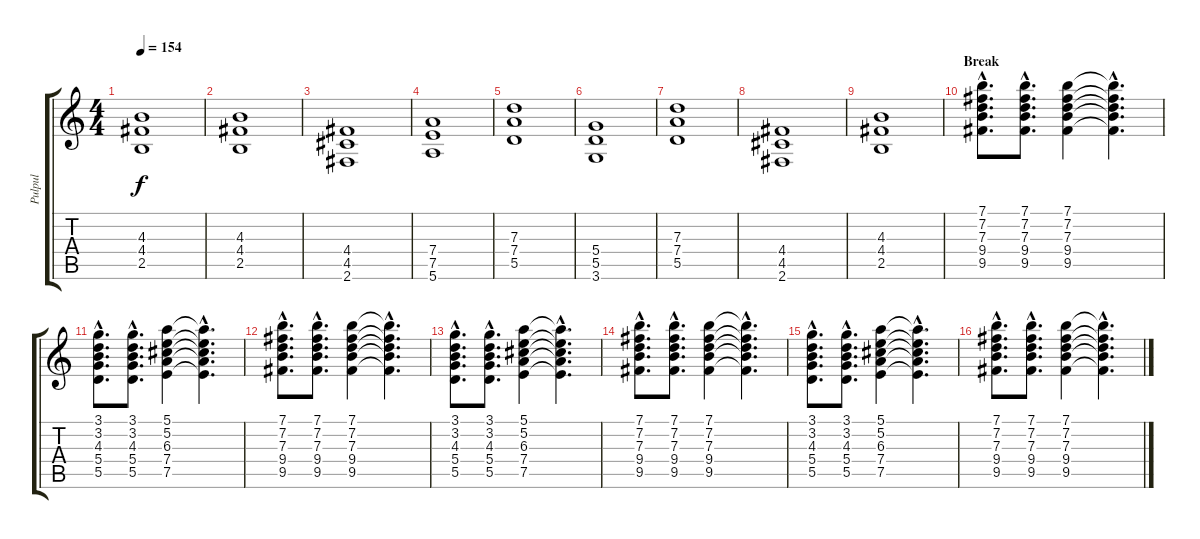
\track ("Pulpul" "Pulpul") {instrument electricguitarmuted}
\staff {score tabs}
\tuning (E4 B3 G3 D3 A2 E2) {hide}
\ts (4 4)
\tempo 154
\clef g2
\ks c
(4.3 4.4 2.5).1{dy f} |
(4.3 4.4 2.5).1 |
(4.4 4.5 2.6).1 |
(7.4 7.5 5.6).1 |
(7.3 7.4 5.5).1 |
(5.4 5.5 3.6).1 |
(7.3 7.4 5.5).1 |
(4.4 4.5 2.6).1 |
(4.3 4.4 2.5).1 |
\section ("" "Break")
(7.1{hac} 7.2{hac} 7.3{hac} 9.4{hac} 9.5{hac}).8{d volume 10 instrument electricguitarmuted} (7.1{hac} 7.2{hac} 7.3{hac} 9.4{hac} 9.5{hac}).8{d} (7.1 7.2 7.3 9.4 9.5).4 (7.1{hac t} 7.2{hac t} 7.3{hac t} 9.4{hac t} 9.5{hac t}).4{d} |
(3.1{hac} 3.2{hac} 4.3{hac} 5.4{hac} 5.5{hac}).8{d} (3.1{hac} 3.2{hac} 4.3{hac} 5.4{hac} 5.5{hac}).8{d} (5.1 5.2 6.3 7.4 7.5).4 (5.1{hac t} 5.2{hac t} 6.3{hac t} 7.4{hac t} 7.5{hac t}).4{d} |
(7.1{hac} 7.2{hac} 7.3{hac} 9.4{hac} 9.5{hac}).8{d} (7.1{hac} 7.2{hac} 7.3{hac} 9.4{hac} 9.5{hac}).8{d} (7.1 7.2 7.3 9.4 9.5).4 (7.1{hac t} 7.2{hac t} 7.3{hac t} 9.4{hac t} 9.5{hac t}).4{d} |
(3.1{hac} 3.2{hac} 4.3{hac} 5.4{hac} 5.5{hac}).8{d} (3.1{hac} 3.2{hac} 4.3{hac} 5.4{hac} 5.5{hac}).8{d} (5.1 5.2 6.3 7.4 7.5).4 (5.1{hac t} 5.2{hac t} 6.3{hac t} 7.4{hac t} 7.5{hac t}).4{d} |
(7.1{hac} 7.2{hac} 7.3{hac} 9.4{hac} 9.5{hac}).8{d} (7.1{hac} 7.2{hac} 7.3{hac} 9.4{hac} 9.5{hac}).8{d} (7.1 7.2 7.3 9.4 9.5).4 (7.1{hac t} 7.2{hac t} 7.3{hac t} 9.4{hac t} 9.5{hac t}).4{d} |
(3.1{hac} 3.2{hac} 4.3{hac} 5.4{hac} 5.5{hac}).8{d} (3.1{hac} 3.2{hac} 4.3{hac} 5.4{hac} 5.5{hac}).8{d} (5.1 5.2 6.3 7.4 7.5).4 (5.1{hac t} 5.2{hac t} 6.3{hac t} 7.4{hac t} 7.5{hac t}).4{d} |
(7.1{hac} 7.2{hac} 7.3{hac} 9.4{hac} 9.5{hac}).8{d} (7.1{hac} 7.2{hac} 7.3{hac} 9.4{hac} 9.5{hac}).8{d} (7.1 7.2 7.3 9.4 9.5).4 (7.1{hac t} 7.2{hac t} 7.3{hac t} 9.4{hac t} 9.5{hac t}).4{d}
